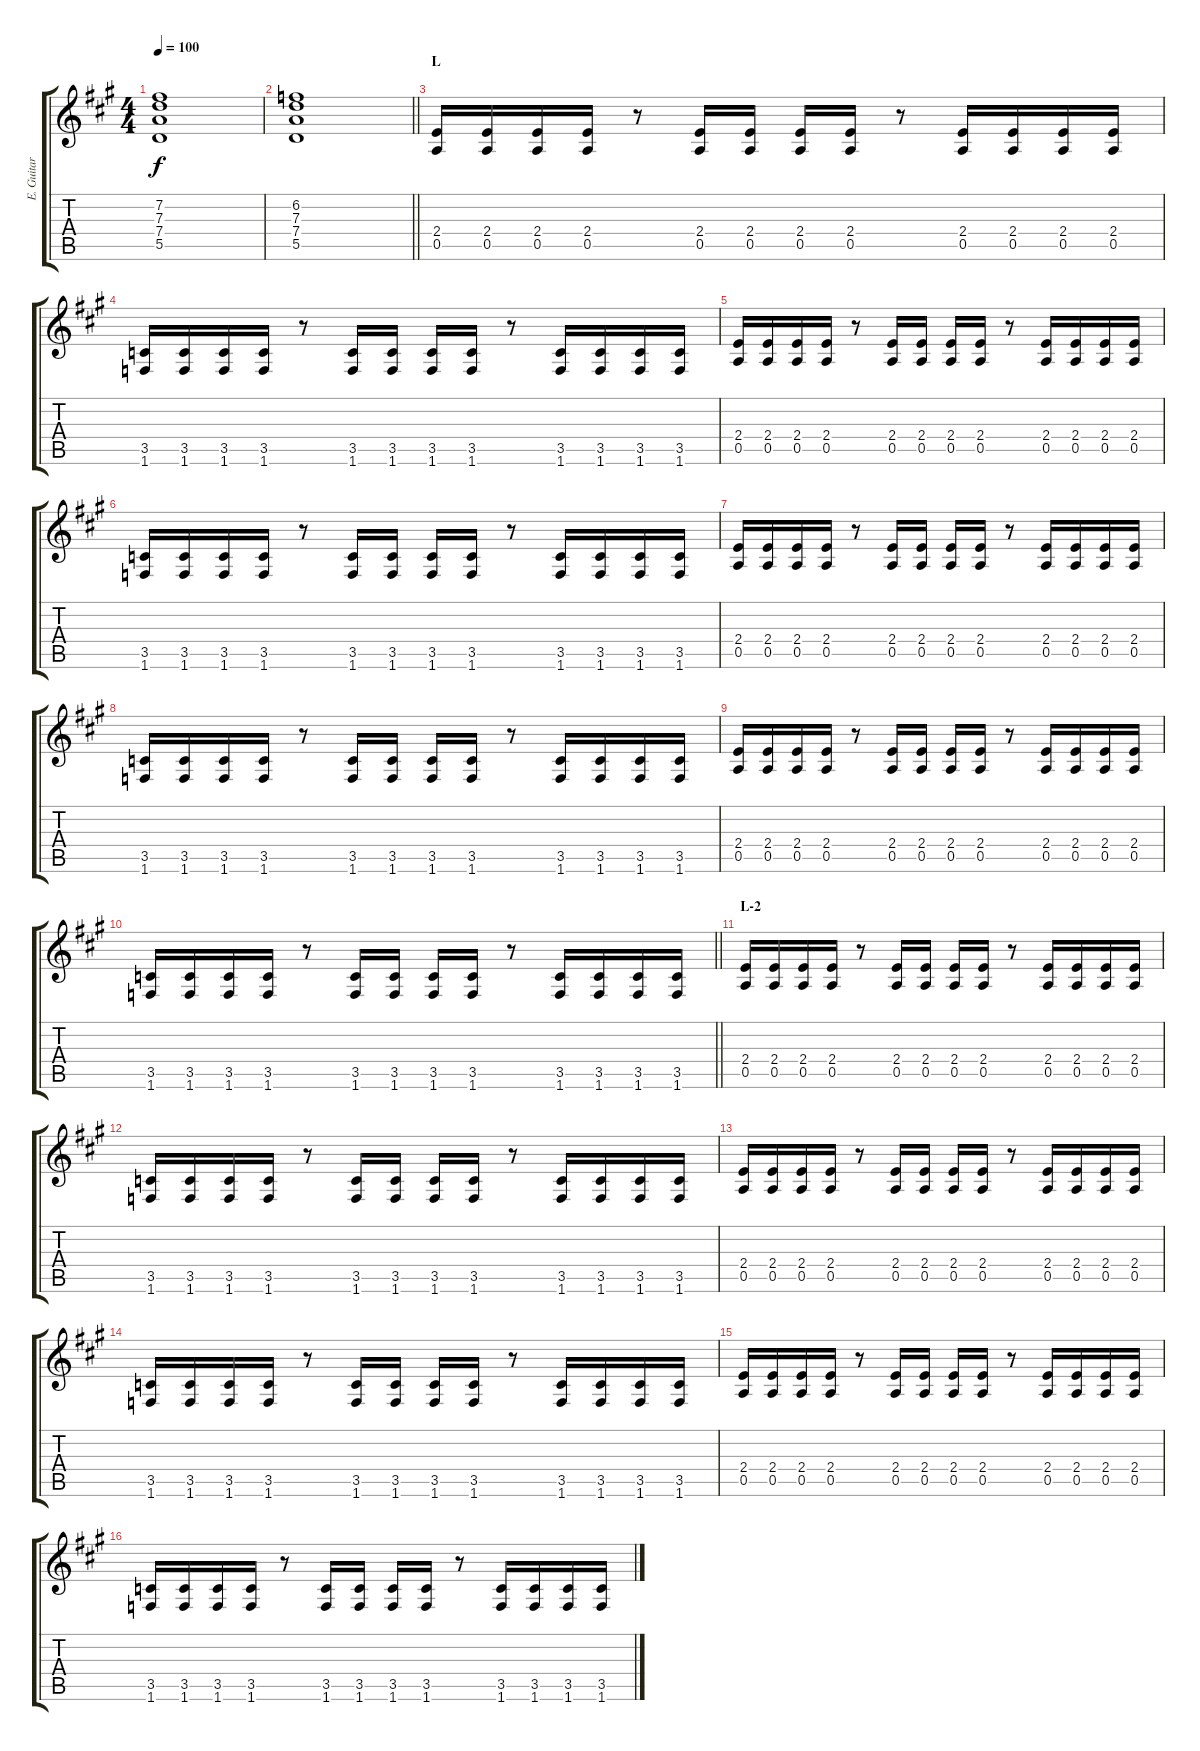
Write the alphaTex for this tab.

\track ("E. Guitar II" "E. Guitar ") {instrument overdrivenguitar}
\staff {score tabs}
\tuning (E4 B3 G3 D3 A2 E2) {hide}
\ts (4 4)
\tempo 100
\clef g2
\ks a
(7.2 7.3 7.4 5.5).1{dy f} |
\barLineRight lightlight
(6.2 7.3 7.4 5.5).1 |
\section ("" "L")
(2.4 0.5).16 (2.4 0.5).16 (2.4 0.5).16 (2.4 0.5).16 r.8 (2.4 0.5).16 (2.4 0.5).16 (2.4 0.5).16 (2.4 0.5).16 r.8 (2.4 0.5).16 (2.4 0.5).16 (2.4 0.5).16 (2.4 0.5).16 |
(3.5 1.6).16 (3.5 1.6).16 (3.5 1.6).16 (3.5 1.6).16 r.8 (3.5 1.6).16 (3.5 1.6).16 (3.5 1.6).16 (3.5 1.6).16 r.8 (3.5 1.6).16 (3.5 1.6).16 (3.5 1.6).16 (3.5 1.6).16 |
(2.4 0.5).16 (2.4 0.5).16 (2.4 0.5).16 (2.4 0.5).16 r.8 (2.4 0.5).16 (2.4 0.5).16 (2.4 0.5).16 (2.4 0.5).16 r.8 (2.4 0.5).16 (2.4 0.5).16 (2.4 0.5).16 (2.4 0.5).16 |
(3.5 1.6).16 (3.5 1.6).16 (3.5 1.6).16 (3.5 1.6).16 r.8 (3.5 1.6).16 (3.5 1.6).16 (3.5 1.6).16 (3.5 1.6).16 r.8 (3.5 1.6).16 (3.5 1.6).16 (3.5 1.6).16 (3.5 1.6).16 |
(2.4 0.5).16 (2.4 0.5).16 (2.4 0.5).16 (2.4 0.5).16 r.8 (2.4 0.5).16 (2.4 0.5).16 (2.4 0.5).16 (2.4 0.5).16 r.8 (2.4 0.5).16 (2.4 0.5).16 (2.4 0.5).16 (2.4 0.5).16 |
(3.5 1.6).16 (3.5 1.6).16 (3.5 1.6).16 (3.5 1.6).16 r.8 (3.5 1.6).16 (3.5 1.6).16 (3.5 1.6).16 (3.5 1.6).16 r.8 (3.5 1.6).16 (3.5 1.6).16 (3.5 1.6).16 (3.5 1.6).16 |
(2.4 0.5).16 (2.4 0.5).16 (2.4 0.5).16 (2.4 0.5).16 r.8 (2.4 0.5).16 (2.4 0.5).16 (2.4 0.5).16 (2.4 0.5).16 r.8 (2.4 0.5).16 (2.4 0.5).16 (2.4 0.5).16 (2.4 0.5).16 |
\barLineRight lightlight
(3.5 1.6).16 (3.5 1.6).16 (3.5 1.6).16 (3.5 1.6).16 r.8 (3.5 1.6).16 (3.5 1.6).16 (3.5 1.6).16 (3.5 1.6).16 r.8 (3.5 1.6).16 (3.5 1.6).16 (3.5 1.6).16 (3.5 1.6).16 |
\section ("" "L-2")
(2.4 0.5).16 (2.4 0.5).16 (2.4 0.5).16 (2.4 0.5).16 r.8 (2.4 0.5).16 (2.4 0.5).16 (2.4 0.5).16 (2.4 0.5).16 r.8 (2.4 0.5).16 (2.4 0.5).16 (2.4 0.5).16 (2.4 0.5).16 |
(3.5 1.6).16 (3.5 1.6).16 (3.5 1.6).16 (3.5 1.6).16 r.8 (3.5 1.6).16 (3.5 1.6).16 (3.5 1.6).16 (3.5 1.6).16 r.8 (3.5 1.6).16 (3.5 1.6).16 (3.5 1.6).16 (3.5 1.6).16 |
(2.4 0.5).16 (2.4 0.5).16 (2.4 0.5).16 (2.4 0.5).16 r.8 (2.4 0.5).16 (2.4 0.5).16 (2.4 0.5).16 (2.4 0.5).16 r.8 (2.4 0.5).16 (2.4 0.5).16 (2.4 0.5).16 (2.4 0.5).16 |
(3.5 1.6).16 (3.5 1.6).16 (3.5 1.6).16 (3.5 1.6).16 r.8 (3.5 1.6).16 (3.5 1.6).16 (3.5 1.6).16 (3.5 1.6).16 r.8 (3.5 1.6).16 (3.5 1.6).16 (3.5 1.6).16 (3.5 1.6).16 |
(2.4 0.5).16 (2.4 0.5).16 (2.4 0.5).16 (2.4 0.5).16 r.8 (2.4 0.5).16 (2.4 0.5).16 (2.4 0.5).16 (2.4 0.5).16 r.8 (2.4 0.5).16 (2.4 0.5).16 (2.4 0.5).16 (2.4 0.5).16 |
(3.5 1.6).16 (3.5 1.6).16 (3.5 1.6).16 (3.5 1.6).16 r.8 (3.5 1.6).16 (3.5 1.6).16 (3.5 1.6).16 (3.5 1.6).16 r.8 (3.5 1.6).16 (3.5 1.6).16 (3.5 1.6).16 (3.5 1.6).16
